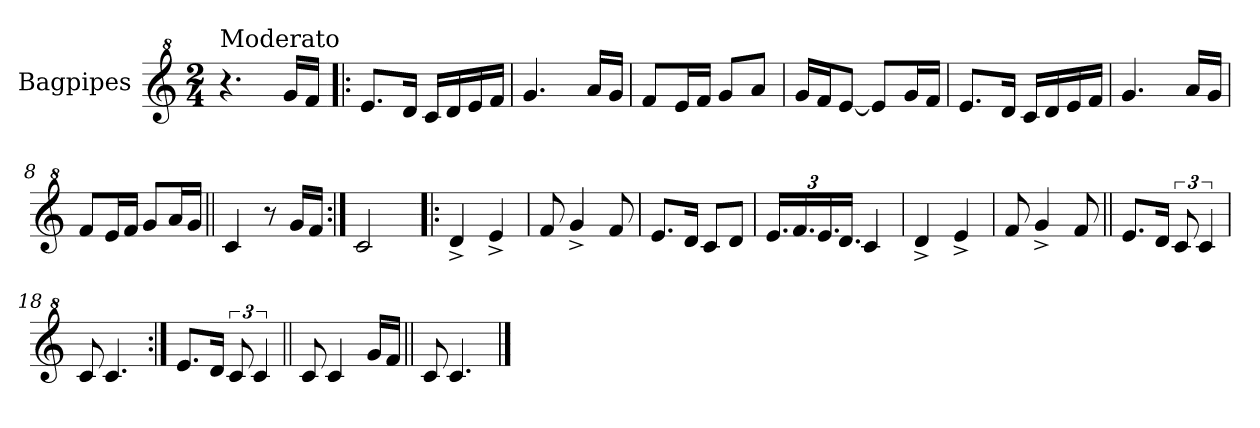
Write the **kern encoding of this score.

**kern
*part1
*staff1
*I"Bagpipes
*I'Bag
*clefG^2
*k[]
*C:
*M2/4
=1
!LO:TX:a:t=Moderato
4.r
16gg/LL
16ff/JJ
=2!|:
8.ee/L
16dd/Jk
16cc/LL
16dd/
16ee/
16ff/JJ
=3
4.gg/
16aa/LL
16gg/JJ
=4
8ff/L
16ee/L
16ff/JJ
8gg/L
8aa/J
=5
16gg/LL
16ff/J
[8ee/J
8ee/L]
16gg/L
16ff/JJ
=6
8.ee/L
16dd/Jk
16cc/LL
16dd/
16ee/
16ff/JJ
=7
4.gg/
16aa/LL
16gg/JJ
!!LO:LB:g=z
=8
8ff/L
16ee/L
16ff/JJ
8gg/L
16aa/L
16gg/JJ
=9||
4cc/
8r
16gg/LL
16ff/JJ
=10:|!
2cc/
=11!|:
4dd^/
4ee^/
=12
8ff/
4gg^/
8ff/
=13
8.ee/L
16dd/Jk
8cc/L
8dd/J
=14
*Xbrackettup
24.ee/LL
24.ff/
24.ee/
24.dd/JJ
4cc/
=15
4dd^/
4ee^/
=16
8ff/
4gg^/
8ff/
!!LO:LB:g=z
=17||
8.ee/L
16dd/Jk
*brackettup
12cc/
6cc/
=18
8cc/
4.cc/
=19:|!
8.ee/L
16dd/Jk
12cc/
6cc/
=20||
8cc/
4cc/
16gg/LL
16ff/JJ
=21||
8cc/
4.cc/
==
*-
